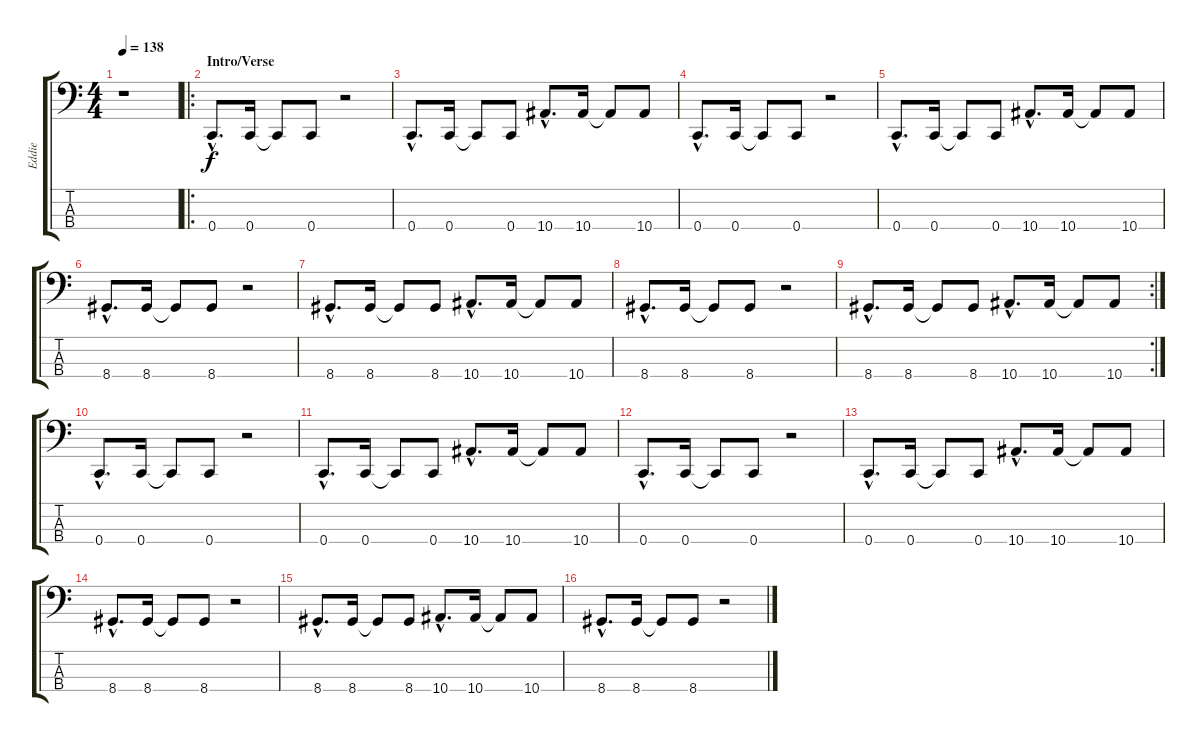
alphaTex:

\track ("Eddie" "Eddie") {instrument electricbasspick}
\staff {score tabs}
\tuning (F2 C2 G1 C1) {hide}
\ts (4 4)
\tempo 138
\clef f4
\ks c
r.1{dy f instrument electricbasspick} |
\ro
\section ("" "Intro/Verse")
0.4{hac}.8{d} 0.4.16 0.4{t}.8 0.4.8 r.2 |
0.4{hac}.8{d} 0.4.16 0.4{t}.8 0.4.8 10.4{hac}.8{d} 10.4.16 10.4{t}.8 10.4.8 |
0.4{hac}.8{d} 0.4.16 0.4{t}.8 0.4.8 r.2 |
0.4{hac}.8{d} 0.4.16 0.4{t}.8 0.4.8 10.4{hac}.8{d} 10.4.16 10.4{t}.8 10.4.8 |
8.4{hac}.8{d} 8.4.16 8.4{t}.8 8.4.8 r.2 |
8.4{hac}.8{d} 8.4.16 8.4{t}.8 8.4.8 10.4{hac}.8{d} 10.4.16 10.4{t}.8 10.4.8 |
8.4{hac}.8{d} 8.4.16 8.4{t}.8 8.4.8 r.2 |
\rc 2
8.4{hac}.8{d} 8.4.16 8.4{t}.8 8.4.8 10.4{hac}.8{d} 10.4.16 10.4{t}.8 10.4.8 |
0.4{hac}.8{d} 0.4.16 0.4{t}.8 0.4.8 r.2 |
0.4{hac}.8{d} 0.4.16 0.4{t}.8 0.4.8 10.4{hac}.8{d} 10.4.16 10.4{t}.8 10.4.8 |
0.4{hac}.8{d} 0.4.16 0.4{t}.8 0.4.8 r.2 |
0.4{hac}.8{d} 0.4.16 0.4{t}.8 0.4.8 10.4{hac}.8{d} 10.4.16 10.4{t}.8 10.4.8 |
8.4{hac}.8{d} 8.4.16 8.4{t}.8 8.4.8 r.2 |
8.4{hac}.8{d} 8.4.16 8.4{t}.8 8.4.8 10.4{hac}.8{d} 10.4.16 10.4{t}.8 10.4.8 |
8.4{hac}.8{d} 8.4.16 8.4{t}.8 8.4.8 r.2
